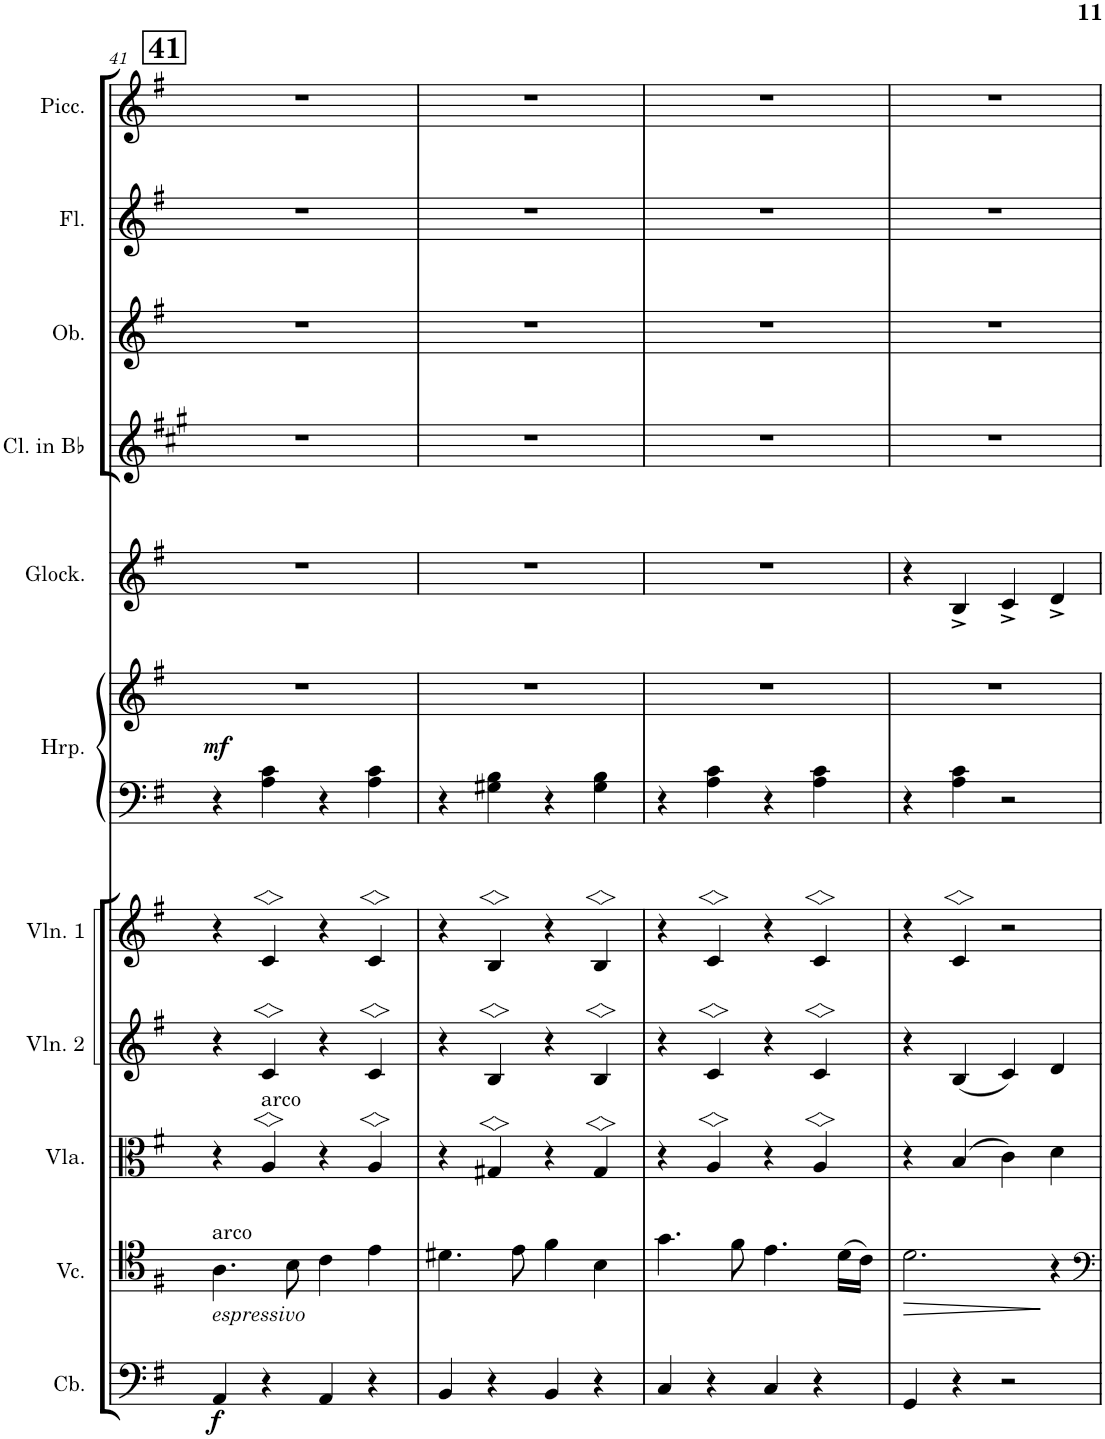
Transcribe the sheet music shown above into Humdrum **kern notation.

**kern	**dynam	**kern	**dynam	**kern	**kern	**kern	**kern	**kern	**dynam	**kern	**kern	**kern	**kern	**kern
*part11	*part11	*part10	*part10	*part9	*part8	*part7	*part6	*part6	*part6	*part5	*part4	*part3	*part2	*part1
*staff12	*staff12	*staff11	*staff11	*staff10	*staff9	*staff8	*staff7	*staff6	*staff6/7	*staff5	*staff4	*staff3	*staff2	*staff1
*I"Contrabass	*	*I"Violoncello	*	*I"Viola	*I"Violin II	*I"Violin I	*I"Harp	*	*	*I"Glockenspiel	*I"Clarinet in Bb	*I"Oboe	*I"Flute	*I"Piccolo
*I'Cb.	*	*I'Vc.	*	*I'Vla.	*I'Vln. 2	*I'Vln. 1	*I'Hrp.	*	*	*I'Glock.	*I'Cl. in Bb	*I'Ob.	*I'Fl.	*I'Picc.
!!LO:PB:g=z
*clefF4	*	*clefC4	*	*clefC3	*clefG2	*clefG2	*clefF4	*clefG2	*	*clefG2	*clefG2	*clefG2	*clefG2	*clefG2
*Trd7c12	*	*	*	*	*	*	*	*	*	*Trd-14c-24	*Trd1c2	*	*	*Trd-7c-12
*k[f#]	*	*k[f#]	*	*k[f#]	*k[f#]	*k[f#]	*k[f#]	*k[f#]	*	*k[f#]	*k[f#c#g#]	*k[f#]	*k[f#]	*k[f#]
*M4/4	*	*M4/4	*	*M4/4	*M4/4	*M4/4	*M4/4	*M4/4	*	*M4/4	*M4/4	*M4/4	*M4/4	*M4/4
!!LO:REH:place=s1:a:B:cj:fs=14:t=41
=41	=41	=41	=41	=41	=41	=41	=41	=41	=41	=41	=41	=41	=41	=41
!	!	!LO:TX:b:i:t=espressivo	!	!	!	!	!	!	!	!	!	!	!	!
!	!	!LO:TX:a:t=arco	!	!	!	!	!	!	!	!	!	!	!	!
!	!LO:DY:b	!	!	!	!	!	!	!	!LO:DY:b	!	!	!	!	!
4AA/	f	4.A\	.	4r	4r	4r	4r	1r	mf	1r	1r	1r	1r	1r
!	!	!	!	!LO:TX:a:t=arco	!	!	!	!	!	!	!	!	!	!
4r	.	.	.	4A>/	4c^>/	4c>/	4A\ 4c\	.	.	.	.	.	.	.
.	.	8B\	.	.	.	.	.	.	.	.	.	.	.	.
4AA/	.	4c\	.	4r	4r	4r	4r	.	.	.	.	.	.	.
4r	.	4e\	.	4A>/	4c^>/	4c>/	4A\ 4c\	.	.	.	.	.	.	.
=42	=42	=42	=42	=42	=42	=42	=42	=42	=42	=42	=42	=42	=42	=42
4BB/	.	4.d#X\	.	4r	4r	4r	4r	1r	.	1r	1r	1r	1r	1r
4r	.	.	.	4G#X>/	4B^>/	4B>/	4G#X\ 4B\	.	.	.	.	.	.	.
.	.	8e\	.	.	.	.	.	.	.	.	.	.	.	.
4BB/	.	4f#\	.	4r	4r	4r	4r	.	.	.	.	.	.	.
4r	.	4B\	.	4G#>/	4B^>/	4B>/	4G#\ 4B\	.	.	.	.	.	.	.
=43	=43	=43	=43	=43	=43	=43	=43	=43	=43	=43	=43	=43	=43	=43
4C/	.	4.g\	.	4r	4r	4r	4r	1r	.	1r	1r	1r	1r	1r
4r	.	.	.	4A>/	4c^>/	4c>/	4A\ 4c\	.	.	.	.	.	.	.
.	.	8f#\	.	.	.	.	.	.	.	.	.	.	.	.
4C/	.	4.e\	.	4r	4r	4r	4r	.	.	.	.	.	.	.
4r	.	.	.	4A>/	4c^>/	4c>/	4A\ 4c\	.	.	.	.	.	.	.
.	.	(16d\LL	.	.	.	.	.	.	.	.	.	.	.	.
.	.	16c\JJ)	.	.	.	.	.	.	.	.	.	.	.	.
=44	=44	=44	=44	=44	=44	=44	=44	=44	=44	=44	=44	=44	=44	=44
!	!	!	!LO:HP:b	!	!	!	!	!	!	!	!	!	!	!
4GG/	.	2.d\	>	4r	4r	4r	4r	1r	.	4r	1r	1r	1r	1r
4r	.	.	.	(4B/	(4B/	4c>/	4A\ 4c\	.	.	4B^/	.	.	.	.
2r	.	.	.	4c\)	4c/)	2r	2r	.	.	4c^/	.	.	.	.
.	.	4r	]	4d\	4d/	.	.	.	.	4d^/	.	.	.	.
=	=	=	=	=	=	=	=	=	=	=	=	=	=	=
*-	*-	*-	*-	*-	*-	*-	*-	*-	*-	*-	*-	*-	*-	*-
